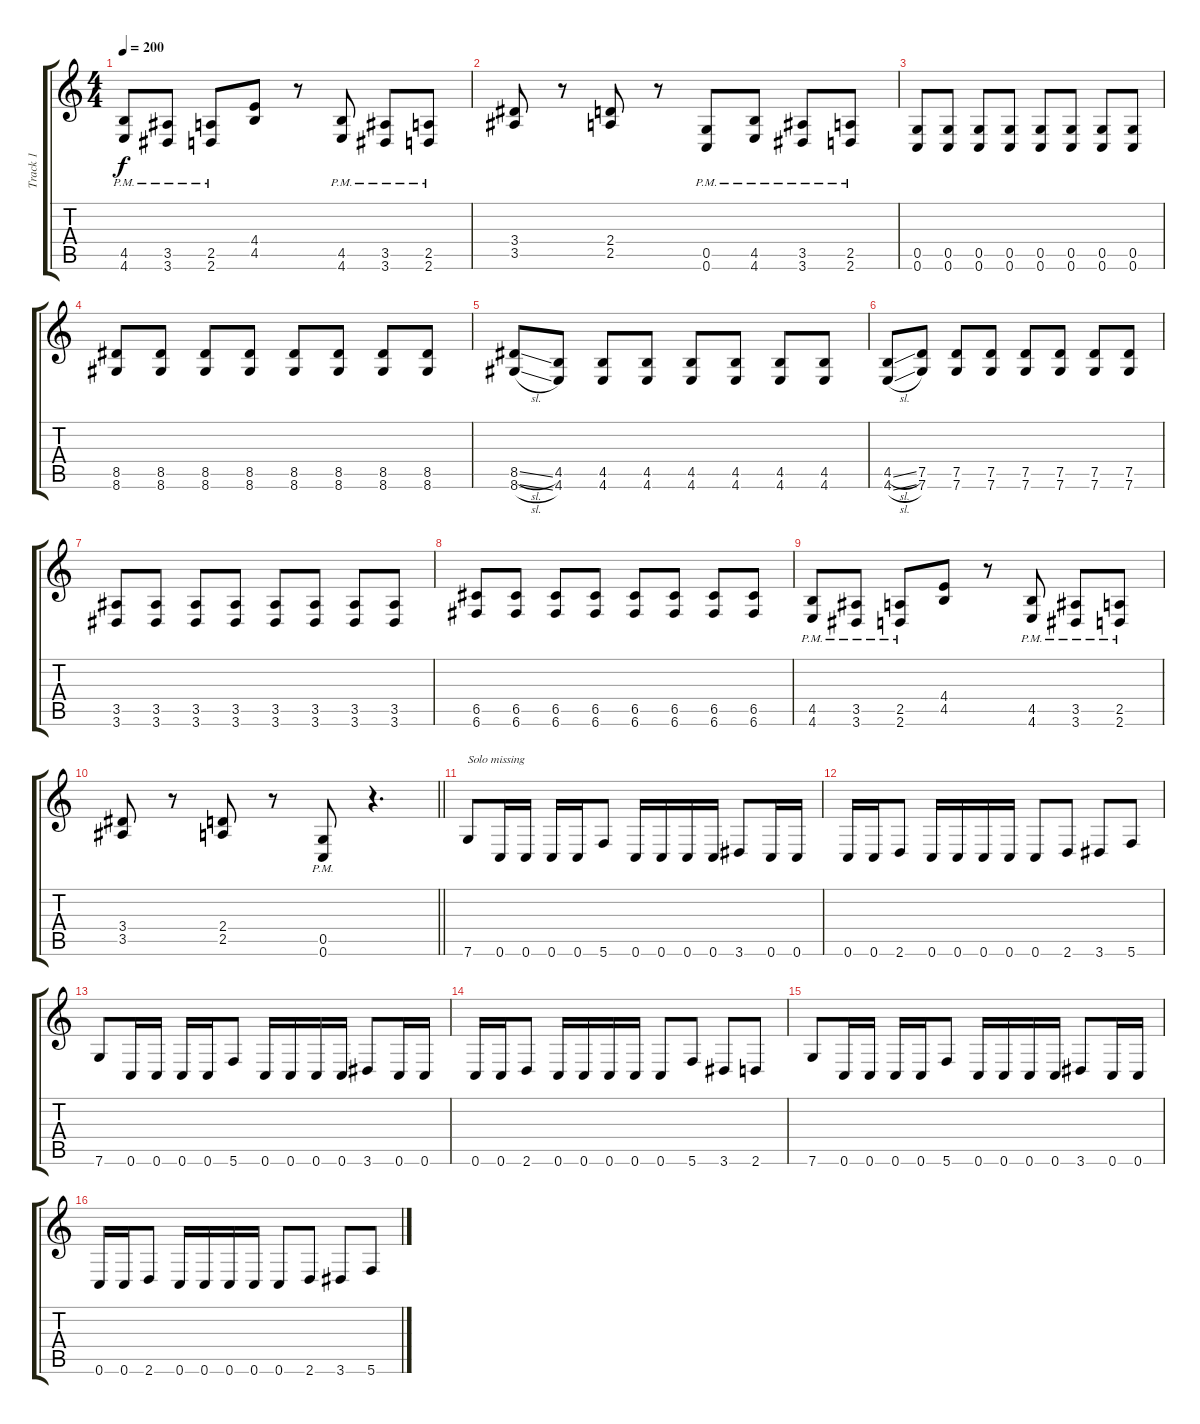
\track ("Track 1" "Track 1") {instrument acousticguitarsteel}
\staff {score tabs}
\tuning (D4 A3 F3 C3 G2 C2) {hide}
\ts (4 4)
\tempo 200
\clef g2
\ks c
(4.5{pm} 4.6{pm}).8{dy f} (3.5{pm} 3.6{pm}).8 (2.5{pm} 2.6{pm}).8 (4.4 4.5).8 r.8 (4.5{pm} 4.6{pm}).8 (3.5{pm} 3.6{pm}).8 (2.5{pm} 2.6{pm}).8 |
(3.4 3.5).8 r.8 (2.4 2.5).8 r.8 (0.5 0.6{pm}).8 (4.5{pm} 4.6{pm}).8 (3.5{pm} 3.6{pm}).8 (2.5{pm} 2.6{pm}).8 |
(0.5 0.6).8 (0.5 0.6).8 (0.5 0.6).8 (0.5 0.6).8 (0.5 0.6).8 (0.5 0.6).8 (0.5 0.6).8 (0.5 0.6).8 |
(8.5 8.6).8 (8.5 8.6).8 (8.5 8.6).8 (8.5 8.6).8 (8.5 8.6).8 (8.5 8.6).8 (8.5 8.6).8 (8.5 8.6).8 |
(8.5{sl} 8.6{sl}).8 (4.5 4.6).8 (4.5 4.6).8 (4.5 4.6).8 (4.5 4.6).8 (4.5 4.6).8 (4.5 4.6).8 (4.5 4.6).8 |
(4.5{sl} 4.6{sl}).8 (7.5 7.6).8 (7.5 7.6).8 (7.5 7.6).8 (7.5 7.6).8 (7.5 7.6).8 (7.5 7.6).8 (7.5 7.6).8 |
(3.5 3.6).8 (3.5 3.6).8 (3.5 3.6).8 (3.5 3.6).8 (3.5 3.6).8 (3.5 3.6).8 (3.5 3.6).8 (3.5 3.6).8 |
(6.5 6.6).8 (6.5 6.6).8 (6.5 6.6).8 (6.5 6.6).8 (6.5 6.6).8 (6.5 6.6).8 (6.5 6.6).8 (6.5 6.6).8 |
(4.5{pm} 4.6{pm}).8 (3.5{pm} 3.6{pm}).8 (2.5{pm} 2.6{pm}).8 (4.4 4.5).8 r.8 (4.5{pm} 4.6{pm}).8 (3.5{pm} 3.6{pm}).8 (2.5{pm} 2.6{pm}).8 |
\barLineRight lightlight
(3.4 3.5).8 r.8 (2.4 2.5).8 r.8 (0.5 0.6{pm}).8 r.4{d} |
7.6.8{txt "Solo missing"} 0.6.16 0.6.16 0.6.16 0.6.16 5.6.8 0.6.16 0.6.16 0.6.16 0.6.16 3.6.8 0.6.16 0.6.16 |
0.6.16 0.6.16 2.6.8 0.6.16 0.6.16 0.6.16 0.6.16 0.6.8 2.6.8 3.6.8 5.6.8 |
7.6.8 0.6.16 0.6.16 0.6.16 0.6.16 5.6.8 0.6.16 0.6.16 0.6.16 0.6.16 3.6.8 0.6.16 0.6.16 |
0.6.16 0.6.16 2.6.8 0.6.16 0.6.16 0.6.16 0.6.16 0.6.8 5.6.8 3.6.8 2.6.8 |
7.6.8 0.6.16 0.6.16 0.6.16 0.6.16 5.6.8 0.6.16 0.6.16 0.6.16 0.6.16 3.6.8 0.6.16 0.6.16 |
0.6.16 0.6.16 2.6.8 0.6.16 0.6.16 0.6.16 0.6.16 0.6.8 2.6.8 3.6.8 5.6.8
